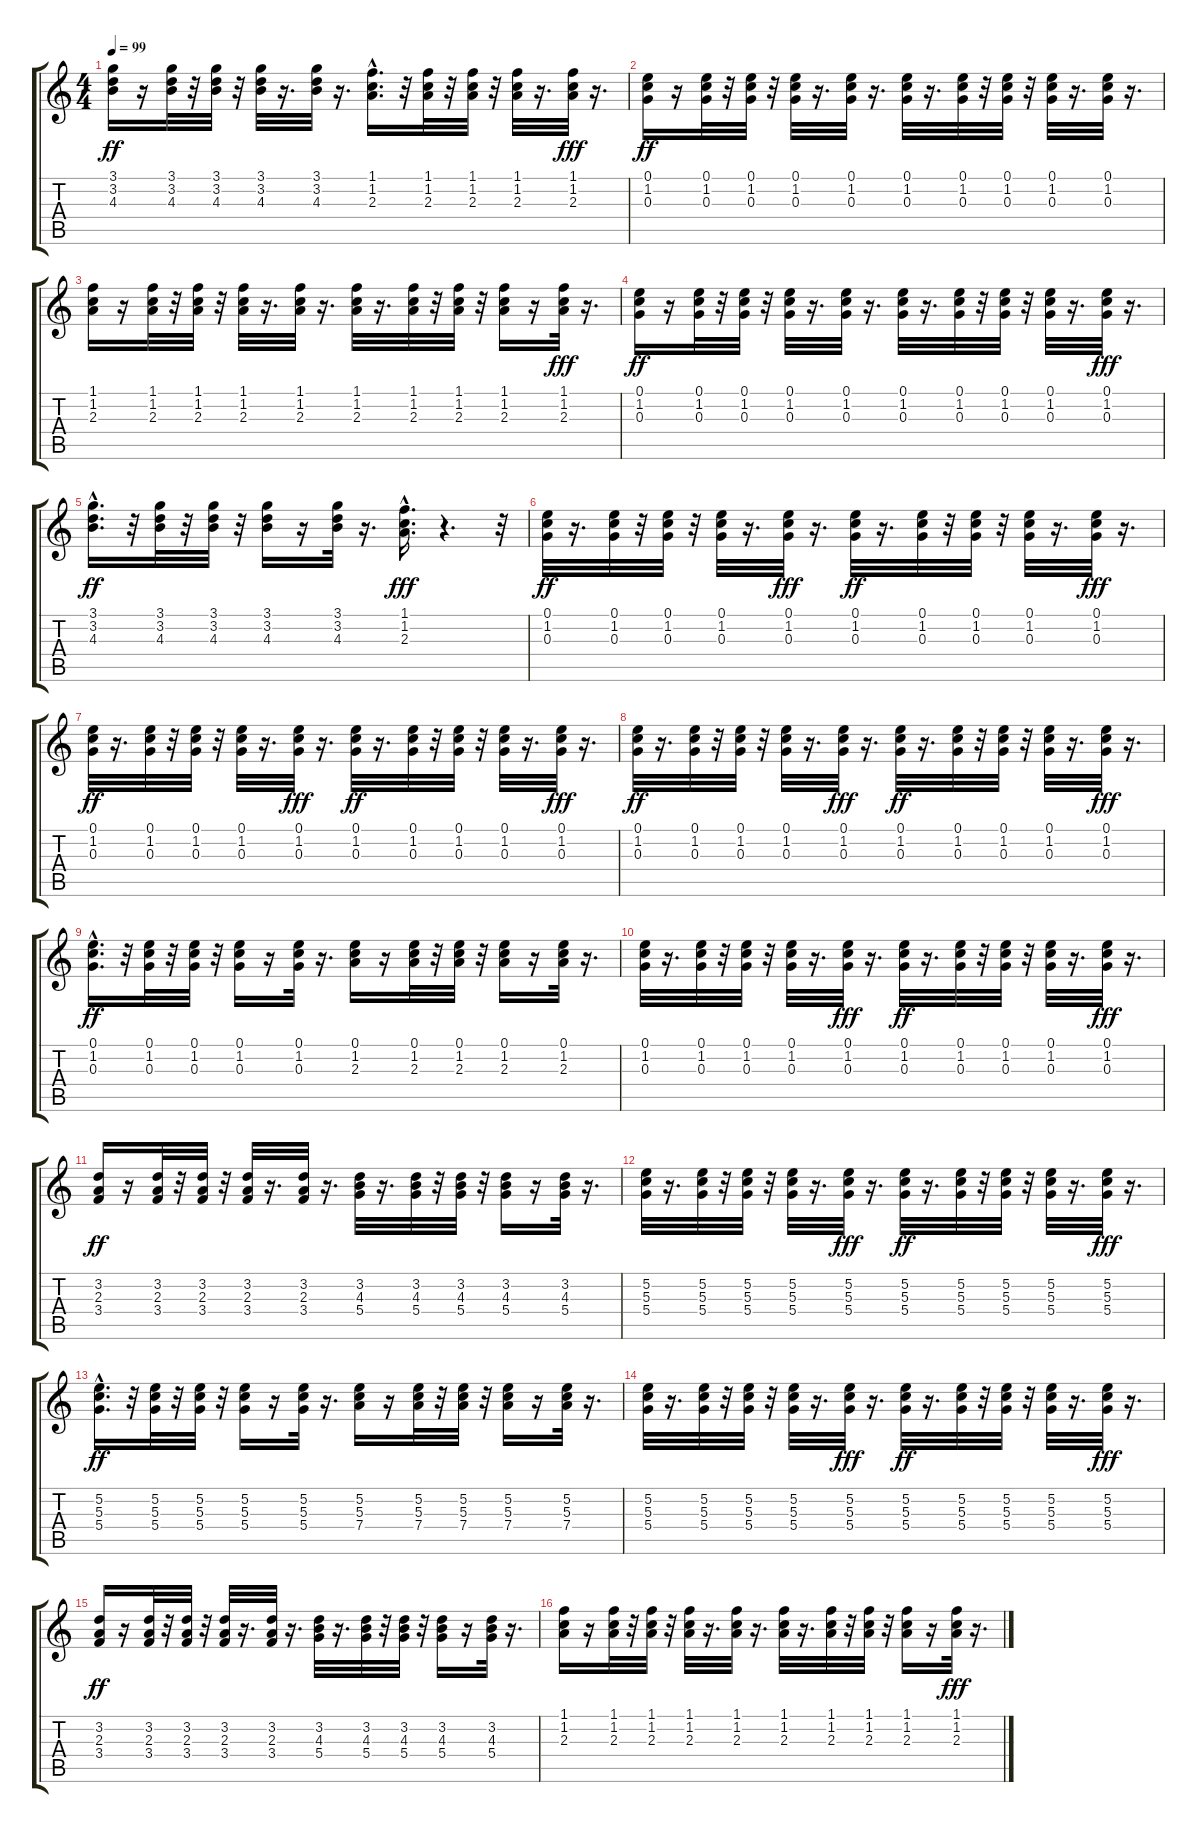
\track "" {instrument electricbassfinger}
\staff {score tabs}
\tuning (E4 B3 G3 D3 A2 E2) {hide}
\ts (4 4)
\tempo 99
\clef g2
\ks c
(3.1 3.2 4.3).16{dy ff} r.16 (3.1 3.2 4.3).32 r.32 (3.1 3.2 4.3).32 r.32 (3.1 3.2 4.3).32 r.16{d} (3.1 3.2 4.3).32 r.16{d} (1.1{hac} 1.2 2.3).16{d} r.32 (1.1 1.2 2.3).32 r.32 (1.1 1.2 2.3).32 r.32 (1.1 1.2 2.3).32 r.16{d} (1.1 1.2 2.3).32{dy fff} r.16{d} |
(0.1 1.2 0.3).16{dy ff} r.16 (0.1 1.2 0.3).32 r.32 (0.1 1.2 0.3).32 r.32 (0.1 1.2 0.3).32 r.16{d} (0.1 1.2 0.3).32 r.16{d} (0.1 1.2 0.3).32 r.16{d} (0.1 1.2 0.3).32 r.32 (0.1 1.2 0.3).32 r.32 (0.1 1.2 0.3).32 r.16{d} (0.1 1.2 0.3).32 r.16{d} |
(1.1 1.2 2.3).16 r.16 (1.1 1.2 2.3).32 r.32 (1.1 1.2 2.3).32 r.32 (1.1 1.2 2.3).32 r.16{d} (1.1 1.2 2.3).32 r.16{d} (1.1 1.2 2.3).32 r.16{d} (1.1 1.2 2.3).32 r.32 (1.1 1.2 2.3).32 r.32 (1.1 1.2 2.3).16 r.16 (1.1 1.2 2.3).32{dy fff} r.16{d} |
(0.1 1.2 0.3).16{dy ff} r.16 (0.1 1.2 0.3).32 r.32 (0.1 1.2 0.3).32 r.32 (0.1 1.2 0.3).32 r.16{d} (0.1 1.2 0.3).32 r.16{d} (0.1 1.2 0.3).32 r.16{d} (0.1 1.2 0.3).32 r.32 (0.1 1.2 0.3).32 r.32 (0.1 1.2 0.3).32 r.16{d} (0.1 1.2 0.3).32{dy fff} r.16{d} |
(3.1{hac} 3.2{hac} 4.3{hac}).16{d dy ff} r.32 (3.1 3.2 4.3).32 r.32 (3.1 3.2 4.3).32 r.32 (3.1 3.2 4.3).16 r.16 (3.1 3.2 4.3).32 r.16{d} (1.1{hac} 1.2{hac} 2.3{hac}).16{d dy fff} r.4{d} r.32 |
(0.1 1.2 0.3).32{dy ff} r.16{d} (0.1 1.2 0.3).32 r.32 (0.1 1.2 0.3).32 r.32 (0.1 1.2 0.3).32 r.16{d} (0.1 1.2 0.3).32{dy fff} r.16{d} (0.1 1.2 0.3).32{dy ff} r.16{d} (0.1 1.2 0.3).32 r.32 (0.1 1.2 0.3).32 r.32 (0.1 1.2 0.3).32 r.16{d} (0.1 1.2 0.3).32{dy fff} r.16{d} |
(0.1 1.2 0.3).32{dy ff} r.16{d} (0.1 1.2 0.3).32 r.32 (0.1 1.2 0.3).32 r.32 (0.1 1.2 0.3).32 r.16{d} (0.1 1.2 0.3).32{dy fff} r.16{d} (0.1 1.2 0.3).32{dy ff} r.16{d} (0.1 1.2 0.3).32 r.32 (0.1 1.2 0.3).32 r.32 (0.1 1.2 0.3).32 r.16{d} (0.1 1.2 0.3).32{dy fff} r.16{d} |
(0.1 1.2 0.3).32{dy ff} r.16{d} (0.1 1.2 0.3).32 r.32 (0.1 1.2 0.3).32 r.32 (0.1 1.2 0.3).32 r.16{d} (0.1 1.2 0.3).32{dy fff} r.16{d} (0.1 1.2 0.3).32{dy ff} r.16{d} (0.1 1.2 0.3).32 r.32 (0.1 1.2 0.3).32 r.32 (0.1 1.2 0.3).32 r.16{d} (0.1 1.2 0.3).32{dy fff} r.16{d} |
(0.1{hac} 1.2{hac} 0.3{hac}).16{d dy ff} r.32 (0.1 1.2 0.3).32 r.32 (0.1 1.2 0.3).32 r.32 (0.1 1.2 0.3).16 r.16 (0.1 1.2 0.3).32 r.16{d} (0.1 1.2 2.3).16 r.16 (0.1 1.2 2.3).32 r.32 (0.1 1.2 2.3).32 r.32 (0.1 1.2 2.3).16 r.16 (0.1 1.2 2.3).32 r.16{d} |
(0.1 1.2 0.3).32 r.16{d} (0.1 1.2 0.3).32 r.32 (0.1 1.2 0.3).32 r.32 (0.1 1.2 0.3).32 r.16{d} (0.1 1.2 0.3).32{dy fff} r.16{d} (0.1 1.2 0.3).32{dy ff} r.16{d} (0.1 1.2 0.3).32 r.32 (0.1 1.2 0.3).32 r.32 (0.1 1.2 0.3).32 r.16{d} (0.1 1.2 0.3).32{dy fff} r.16{d} |
(3.2 2.3 3.4).16{dy ff} r.16 (3.2 2.3 3.4).32 r.32 (3.2 2.3 3.4).32 r.32 (3.2 2.3 3.4).32 r.16{d} (3.2 2.3 3.4).32 r.16{d} (3.2 4.3 5.4).32 r.16{d} (3.2 4.3 5.4).32 r.32 (3.2 4.3 5.4).32 r.32 (3.2 4.3 5.4).16 r.16 (3.2 4.3 5.4).32 r.16{d} |
(5.2 5.3 5.4).32 r.16{d} (5.2 5.3 5.4).32 r.32 (5.2 5.3 5.4).32 r.32 (5.2 5.3 5.4).32 r.16{d} (5.2 5.3 5.4).32{dy fff} r.16{d} (5.2 5.3 5.4).32{dy ff} r.16{d} (5.2 5.3 5.4).32 r.32 (5.2 5.3 5.4).32 r.32 (5.2 5.3 5.4).32 r.16{d} (5.2 5.3 5.4).32{dy fff} r.16{d} |
(5.2{hac} 5.3{hac} 5.4{hac}).16{d dy ff} r.32 (5.2 5.3 5.4).32 r.32 (5.2 5.3 5.4).32 r.32 (5.2 5.3 5.4).16 r.16 (5.2 5.3 5.4).32 r.16{d} (5.2 5.3 7.4).16 r.16 (5.2 5.3 7.4).32 r.32 (5.2 5.3 7.4).32 r.32 (5.2 5.3 7.4).16 r.16 (5.2 5.3 7.4).32 r.16{d} |
(5.2 5.3 5.4).32 r.16{d} (5.2 5.3 5.4).32 r.32 (5.2 5.3 5.4).32 r.32 (5.2 5.3 5.4).32 r.16{d} (5.2 5.3 5.4).32{dy fff} r.16{d} (5.2 5.3 5.4).32{dy ff} r.16{d} (5.2 5.3 5.4).32 r.32 (5.2 5.3 5.4).32 r.32 (5.2 5.3 5.4).32 r.16{d} (5.2 5.3 5.4).32{dy fff} r.16{d} |
(3.2 2.3 3.4).16{dy ff} r.16 (3.2 2.3 3.4).32 r.32 (3.2 2.3 3.4).32 r.32 (3.2 2.3 3.4).32 r.16{d} (3.2 2.3 3.4).32 r.16{d} (3.2 4.3 5.4).32 r.16{d} (3.2 4.3 5.4).32 r.32 (3.2 4.3 5.4).32 r.32 (3.2 4.3 5.4).16 r.16 (3.2 4.3 5.4).32 r.16{d} |
(1.1 1.2 2.3).16 r.16 (1.1 1.2 2.3).32 r.32 (1.1 1.2 2.3).32 r.32 (1.1 1.2 2.3).32 r.16{d} (1.1 1.2 2.3).32 r.16{d} (1.1 1.2 2.3).32 r.16{d} (1.1 1.2 2.3).32 r.32 (1.1 1.2 2.3).32 r.32 (1.1 1.2 2.3).16 r.16 (1.1 1.2 2.3).32{dy fff} r.16{d}
